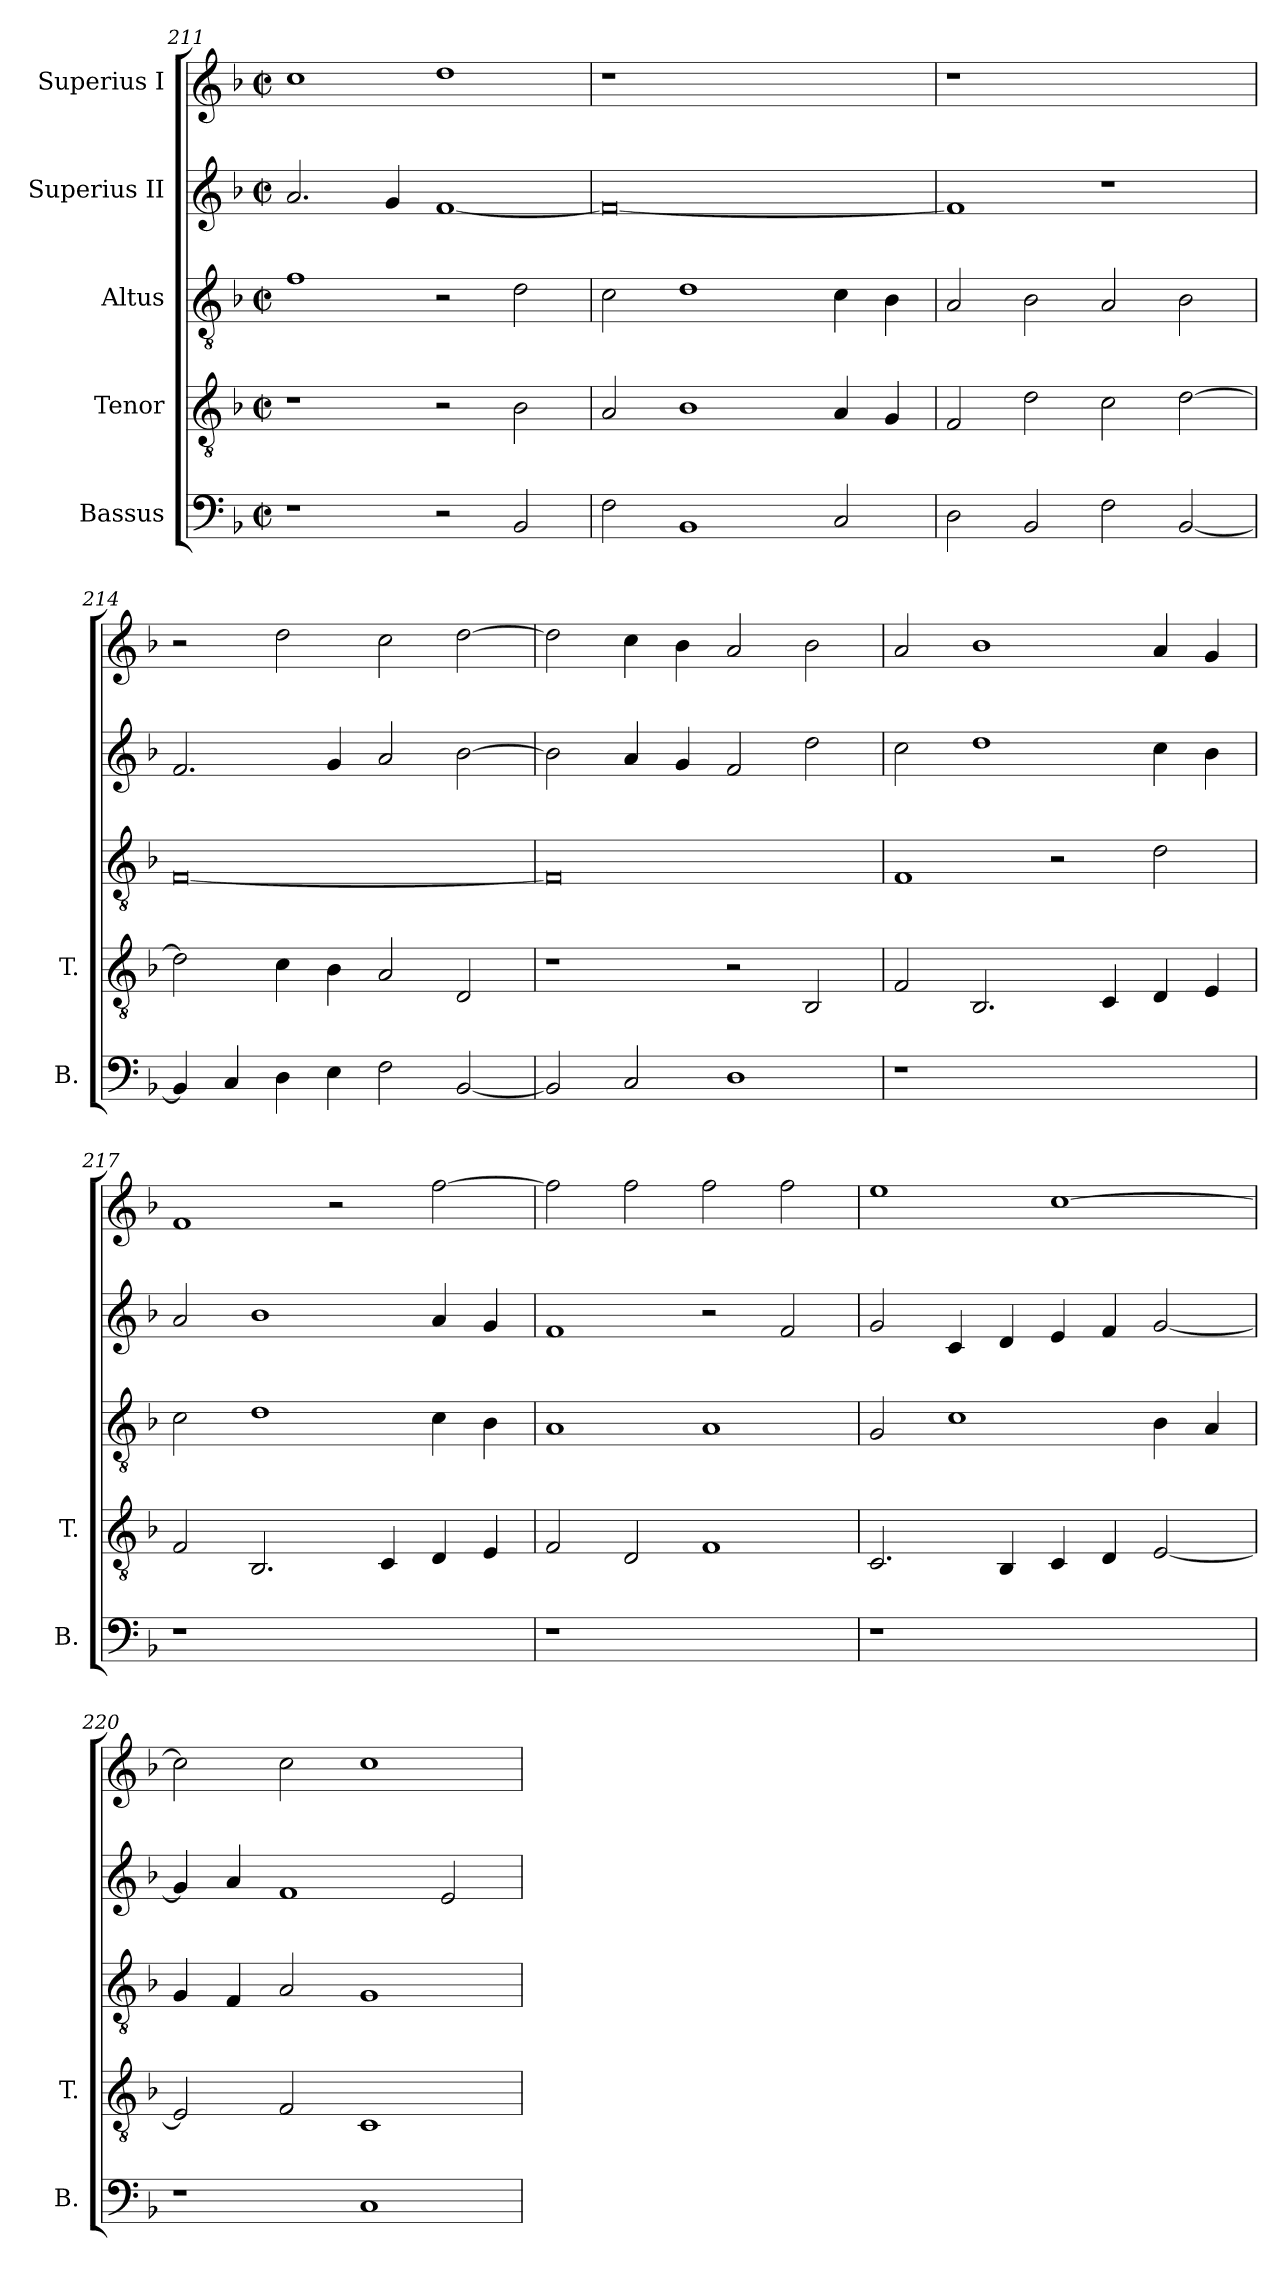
**kern	**kern	**kern	**kern	**kern
*part5	*part4	*part3	*part2	*part1
*staff5	*staff4	*staff3	*staff2	*staff1
*I"Bassus	*I"Tenor	*I"Altus	*I"Superius II	*I"Superius I
*I'B.	*I'T.	*	*	*
!!LO:LB:g=z
*clefF4	*clefGv2	*clefGv2	*clefG2	*clefG2
*	*ITrd7c12	*ITrd7c12	*	*
*k[b-]	*k[b-]	*k[b-]	*k[b-]	*k[b-]
*F:	*F:	*F:	*F:	*F:
*M2/2	*M2/2	*M2/2	*M2/2	*M2/2
*met(c|)	*met(c|)	*met(c|)	*met(c|)	*met(c|)
=211	=211	=211	=211	=211
1r	1r	1Fi	2.ai/	1cci
.	.	.	4gi/	.
2r	2r	2r	[<1fi	1ddi
2BB-i/	2BB-i\	2Di\	.	.
=212	=212	=212	=212	=212
!	!	!	!	!LO:N:vis=1
2Fi\	2AAi/	2Ci\	0fi_<	1r
1BB-i	1BB-i	1Di	.	.
.	.	.	.	1ryy
2Ci/	4AAi/	4Ci\	.	.
.	4GGi/	4BB-i\	.	.
=213	=213	=213	=213	=213
!	!	!	!	!LO:N:vis=1
2Di\	2FFi/	2AAi/	1fi]	1r
2BB-i/	2Di\	2BB-i\	.	.
2Fi\	2Ci\	2AAi/	1r	1ryy
[<2BB-i/	[>2Di\	2BB-i\	.	.
=214	=214	=214	=214	=214
4BB-i/]	2Di\]	[<0FFi	2.fi/	2r
4Ci/	.	.	.	.
4Di\	4Ci\	.	.	2ddi\
4Ei\	4BB-i\	.	4gi/	.
2Fi\	2AAi/	.	2ai/	2cci\
[<2BB-i/	2DDi/	.	[>2b-i\	[>2ddi\
=215	=215	=215	=215	=215
2BB-i/]	1r	0FFi]	2b-i\]	2ddi\]
2Ci/	.	.	4ai/	4cci\
.	.	.	4gi/	4b-i\
1Di	2r	.	2fi/	2ai/
.	2BBB-i/	.	2ddi\	2b-i\
!!LO:PB:g=z
=216	=216	=216	=216	=216
!LO:N:vis=1	!	!	!	!
1r	2FFi/	1FFi	2cci\	2ai/
.	2.BBB-i/	.	1ddi	1b-i
1ryy	.	2r	.	.
.	4CCi/	.	.	.
.	4DDi/	2Di\	4cci\	4ai/
.	4EEi/	.	4b-i\	4gi/
=217	=217	=217	=217	=217
!LO:N:vis=1	!	!	!	!
1r	2FFi/	2Ci\	2ai/	1fi
.	2.BBB-i/	1Di	1b-i	.
1ryy	.	.	.	2r
.	4CCi/	.	.	.
.	4DDi/	4Ci\	4ai/	[>2ffi\
.	4EEi/	4BB-i\	4gi/	.
=218	=218	=218	=218	=218
!LO:N:vis=1	!	!	!	!
1r	2FFi/	1AAi	1fi	2ffi\]
.	2DDi/	.	.	2ffi\
1ryy	1FFi	1AAi	2r	2ffi\
.	.	.	2fi/	2ffi\
=219	=219	=219	=219	=219
!LO:N:vis=1	!	!	!	!
1r	2.CCi/	2GGi/	2gi/	1eei
.	.	1Ci	4ci/	.
.	4BBB-i/	.	4di/	.
1ryy	4CCi/	.	4ei/	[>1cci
.	4DDi/	.	4fi/	.
.	[<2EEi/	4BB-i\	[<2gi/	.
.	.	4AAi/	.	.
!!LO:LB:g=z
=220	=220	=220	=220	=220
1r	2EEi/]	4GGi/	4gi/]	2cci\]
.	.	4FFi/	4ai/	.
.	2FFi/	2AAi/	1fi	2cci\
1Ci	1CCi	1GGi	.	1cci
.	.	.	2ei/	.
=	=	=	=	=
*-	*-	*-	*-	*-
